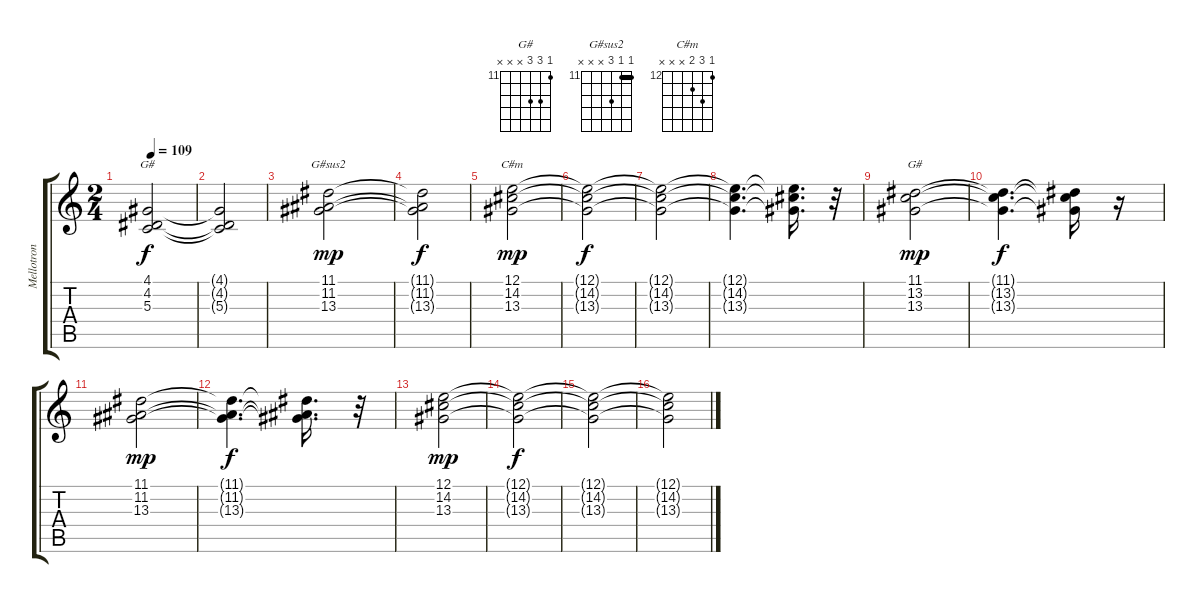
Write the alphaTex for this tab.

\track ("Mellotron (strings)" "Mellotron ") {solo instrument stringensemble1}
\staff {score tabs}
\tuning (E4 B3 G3 D3 A2 E2) {hide}
\chord ("G#" 4 4 5 x x x) {barre 4}
\chord ("G#sus2" 11 11 13 x x x) {firstfret 11 barre 11}
\chord ("C#m" 12 14 13 x x x) {firstfret 12}
\chord ("G#" 11 13 13 x x x) {firstfret 11}
\ts (2 4)
\tempo 109
\clef g2
\ks c
(4.1 4.2 5.3).2{ch "G#" dy f} |
(4.1{t} 4.2{t} 5.3{t}).2 |
(11.1 11.2 13.3).2{ch "G#sus2" dy mp} |
(11.1{t} 11.2{t} 13.3{t}).2{dy f} |
(12.1 14.2 13.3).2{ch "C#m" dy mp} |
(12.1{t} 14.2{t} 13.3{t}).2{dy f} |
(12.1{t} 14.2{t} 13.3{t}).2 |
(12.1{t} 14.2{t} 13.3{t}).4{d} (12.1{t} 14.2{t} 13.3{t}).16{d} r.32 |
(11.1 13.2 13.3).2{ch "G#" dy mp} |
(11.1{t} 13.2{t} 13.3{t}).4{d dy f} (11.1{t} 13.2{t} 13.3{t}).16 r.16 |
(11.1 11.2 13.3).2{dy mp} |
(11.1{t} 11.2{t} 13.3{t}).4{d dy f} (11.1{t} 11.2{t} 13.3{t}).16{d} r.32 |
(12.1 14.2 13.3).2{dy mp} |
(12.1{t} 14.2{t} 13.3{t}).2{dy f} |
(12.1{t} 14.2{t} 13.3{t}).2 |
(12.1{t} 14.2{t} 13.3{t}).2
